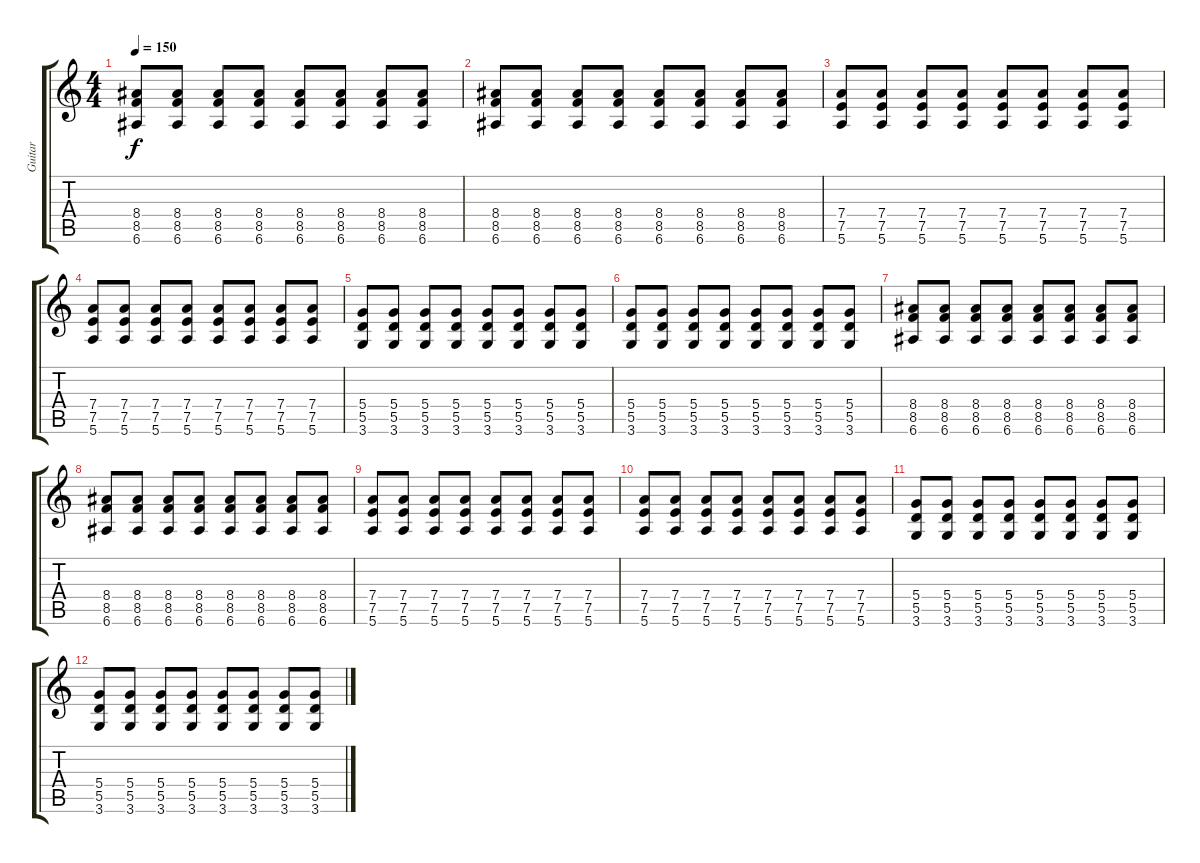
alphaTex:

\track ("Guitar" "Guitar") {instrument overdrivenguitar}
\staff {score tabs}
\tuning (E4 B3 G3 D3 A2 E2) {hide}
\ts (4 4)
\tempo 150
\clef g2
\ks c
(8.4 8.5 6.6).8{dy f} (8.4 8.5 6.6).8 (8.4 8.5 6.6).8 (8.4 8.5 6.6).8 (8.4 8.5 6.6).8 (8.4 8.5 6.6).8 (8.4 8.5 6.6).8 (8.4 8.5 6.6).8 |
(8.4 8.5 6.6).8 (8.4 8.5 6.6).8 (8.4 8.5 6.6).8 (8.4 8.5 6.6).8 (8.4 8.5 6.6).8 (8.4 8.5 6.6).8 (8.4 8.5 6.6).8 (8.4 8.5 6.6).8 |
(7.4 7.5 5.6).8 (7.4 7.5 5.6).8 (7.4 7.5 5.6).8 (7.4 7.5 5.6).8 (7.4 7.5 5.6).8 (7.4 7.5 5.6).8 (7.4 7.5 5.6).8 (7.4 7.5 5.6).8 |
(7.4 7.5 5.6).8 (7.4 7.5 5.6).8 (7.4 7.5 5.6).8 (7.4 7.5 5.6).8 (7.4 7.5 5.6).8 (7.4 7.5 5.6).8 (7.4 7.5 5.6).8 (7.4 7.5 5.6).8 |
(5.4 5.5 3.6).8 (5.4 5.5 3.6).8 (5.4 5.5 3.6).8 (5.4 5.5 3.6).8 (5.4 5.5 3.6).8 (5.4 5.5 3.6).8 (5.4 5.5 3.6).8 (5.4 5.5 3.6).8 |
(5.4 5.5 3.6).8 (5.4 5.5 3.6).8 (5.4 5.5 3.6).8 (5.4 5.5 3.6).8 (5.4 5.5 3.6).8 (5.4 5.5 3.6).8 (5.4 5.5 3.6).8 (5.4 5.5 3.6).8 |
(8.4 8.5 6.6).8 (8.4 8.5 6.6).8 (8.4 8.5 6.6).8 (8.4 8.5 6.6).8 (8.4 8.5 6.6).8 (8.4 8.5 6.6).8 (8.4 8.5 6.6).8 (8.4 8.5 6.6).8 |
(8.4 8.5 6.6).8 (8.4 8.5 6.6).8 (8.4 8.5 6.6).8 (8.4 8.5 6.6).8 (8.4 8.5 6.6).8 (8.4 8.5 6.6).8 (8.4 8.5 6.6).8 (8.4 8.5 6.6).8 |
(7.4 7.5 5.6).8 (7.4 7.5 5.6).8 (7.4 7.5 5.6).8 (7.4 7.5 5.6).8 (7.4 7.5 5.6).8 (7.4 7.5 5.6).8 (7.4 7.5 5.6).8 (7.4 7.5 5.6).8 |
(7.4 7.5 5.6).8 (7.4 7.5 5.6).8 (7.4 7.5 5.6).8 (7.4 7.5 5.6).8 (7.4 7.5 5.6).8 (7.4 7.5 5.6).8 (7.4 7.5 5.6).8 (7.4 7.5 5.6).8 |
(5.4 5.5 3.6).8 (5.4 5.5 3.6).8 (5.4 5.5 3.6).8 (5.4 5.5 3.6).8 (5.4 5.5 3.6).8 (5.4 5.5 3.6).8 (5.4 5.5 3.6).8 (5.4 5.5 3.6).8 |
(5.4 5.5 3.6).8 (5.4 5.5 3.6).8 (5.4 5.5 3.6).8 (5.4 5.5 3.6).8 (5.4 5.5 3.6).8 (5.4 5.5 3.6).8 (5.4 5.5 3.6).8 (5.4 5.5 3.6).8
